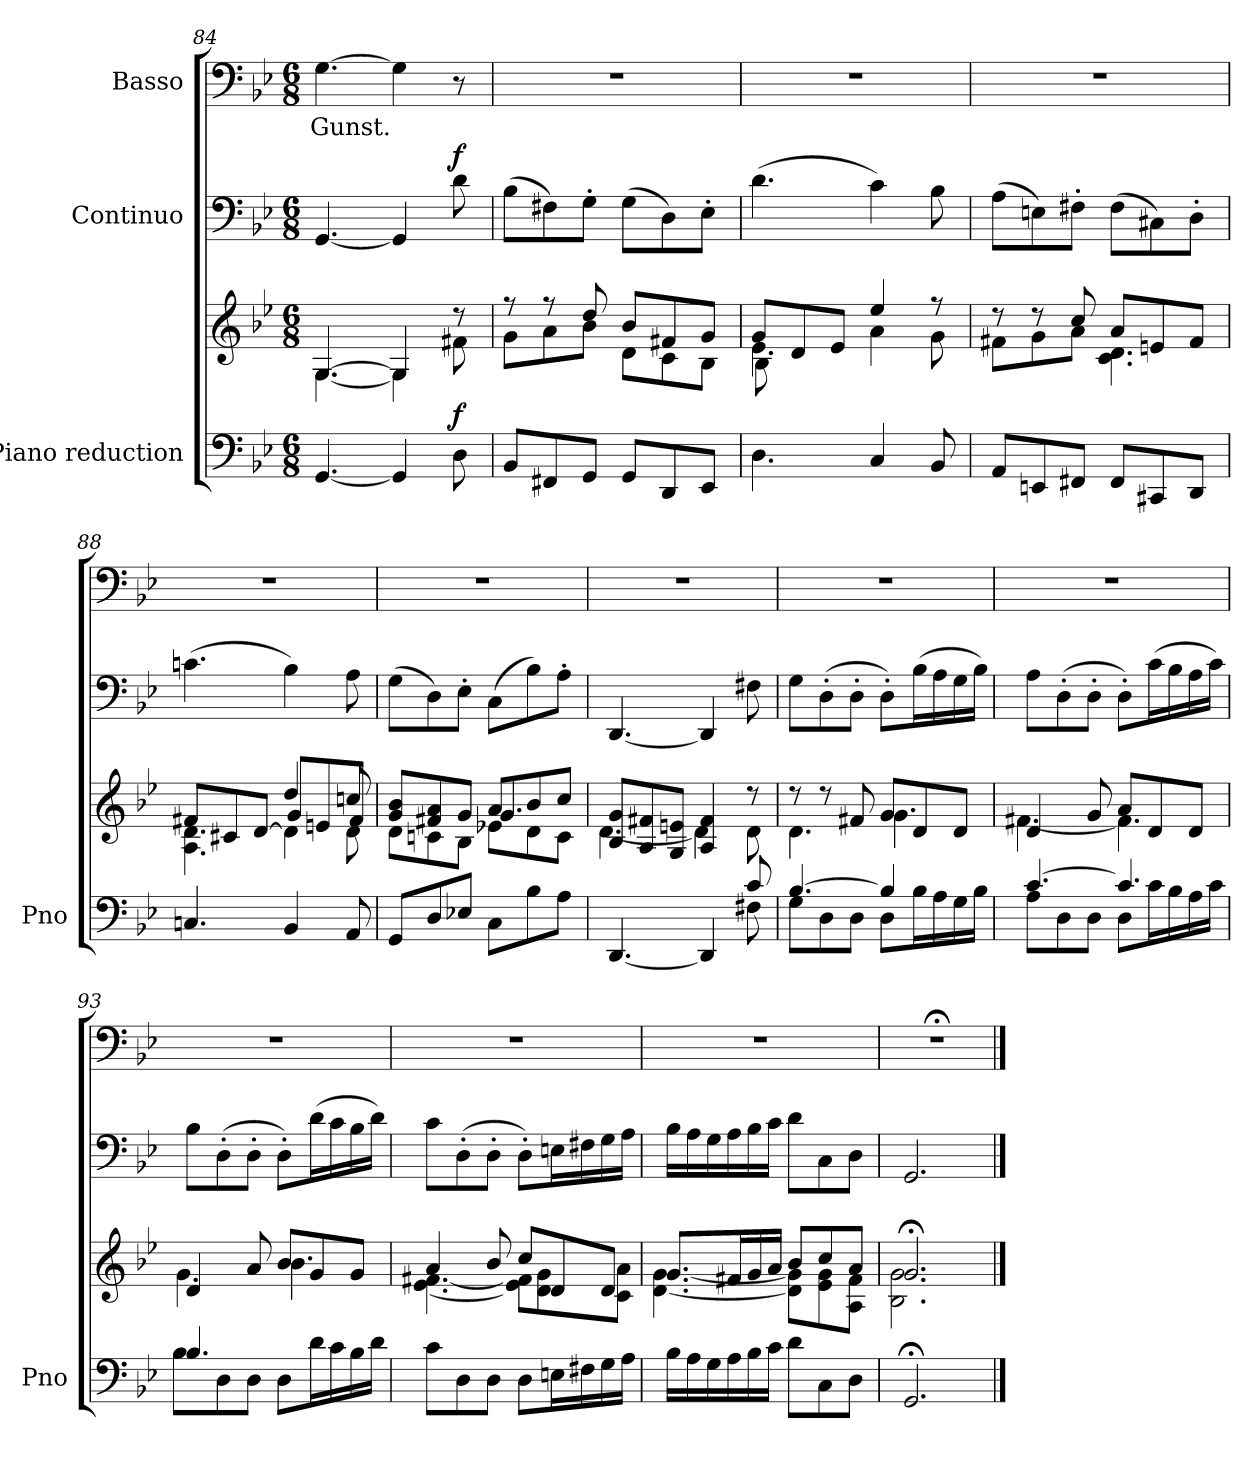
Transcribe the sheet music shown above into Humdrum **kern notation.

**kern	**kern	**dynam	**kern	**dynam	**kern	**text
*part3	*part3	*part3	*part2	*part2	*part1	*part1
*staff4	*staff3	*staff3/4	*staff2	*staff2	*staff1	*staff1
*I"Piano reduction	*	*	*I"Continuo	*	*I"Basso	*
*I'Pno	*	*	*	*	*	*
*clefF4	*clefG2	*	*clefF4	*	*clefF4	*
*k[b-e-]	*k[b-e-]	*	*k[b-e-]	*	*k[b-e-]	*
*M6/8	*M6/8	*	*M6/8	*	*M6/8	*
=84	=84	=84	=84	=84	=84	=84
*	*^	*	*	*	*	*
!	!	!	!	!	!	!	!LO:LY:b
[4.GG/	[4.G/	[4.G\	.	[4.GG/	.	[4.G\	Gunst.
4GG/]	4G/]	4G\]	.	4GG/]	.	4G\]	.
!	!	!	!LO:DY:a=2	!	!LO:DY:a	!	!
8D\	8r	8f#X\	f	8d\	f	8r	.
=85	=85	=85	=85	=85	=85	=85	=85
8BB-/L	8r	8g\L	.	(8B-\L	.	2.r	.
8FF#X/	8r	8a\	.	8F#X\)	.	.	.
8GG/J	8dd/	8b-\J	.	8G'\J	.	.	.
8GG/L	8b-/L	8d\L	.	(8G\L	.	.	.
8DD/	8f#X/	8c\	.	8D\)	.	.	.
8EE-/J	8g/J	8B-\J	.	8E-'\J	.	.	.
!!LO:PB:g=z
=86	=86	=86	=86	=86	=86	=86	=86
*^	*	*^	*	*	*	*	*
8ryy	4.D\	8g/L	4.e-\	8B-\L	.	(4.d\	.	2.r	.
8A/	.	8d/	.	2ryy	.	.	.	.	.
8G/J	.	8e-/J	.	.	.	.	.	.	.
4C/	4.ryy	4ee-/	4a\	.	.	4c\)	.	.	.
8BB-/	.	8r	8g\	8ryy	.	8B-\	.	.	.
*v	*v	*	*	*	*	*	*	*	*
*	*	*v	*v	*	*	*	*	*
=87	=87	=87	=87	=87	=87	=87	=87
8AA/L	8r	8f#X\L	.	(8A\L	.	2.r	.
8EEn/	8r	8g\	.	8En\)	.	.	.
8FF#X/J	8cc/	8a\J	.	8F#X'\J	.	.	.
8FF#/L	8a/L	4.c\ 4.d\	.	(8F#\L	.	.	.
8CC#X/	8en/	.	.	8C#X\)	.	.	.
8DD/J	8f#/J	.	.	8D'\J	.	.	.
=88	=88	=88	=88	=88	=88	=88	=88
*	*	*^	*	*	*	*	*
4.Cn/	8f#X/L	4.A\ 4.d\	4.ryy	.	(4.cn\	.	2.r	.
.	8c#X/	.	.	.	.	.	.	.
.	[<8d/J	.	.	.	.	.	.	.
4BB-/	4dd/	4d\]	8g/L	.	4B-\)	.	.	.
.	.	.	8en/	.	.	.	.	.
8AA/	8ccn/	8d\	8f#/J	.	8A\	.	.	.
=89	=89	=89	=89	=89	=89	=89	=89	=89
8GG/L	8g/ 8b-/L	8d\L	4.ryy	.	(8G\L	.	2.r	.
8D/	8f#X/ 8a/	8cn\	.	.	8D\)	.	.	.
8E-X/J	8g/J	8B-\J	.	.	8E-'\J	.	.	.
8C\L	8a/L	8e-X\L	4.g/	.	(8C\L	.	.	.
8B-\	8b-/	8d\	.	.	8B-\)	.	.	.
8A\J	8cc/J	8c\J	.	.	8A'\J	.	.	.
*	*	*v	*v	*	*	*	*	*
=90	=90	=90	=90	=90	=90	=90	=90
*^	*	*	*	*	*	*	*
[<4.DD/	4.ryy	8B-/ 8g/L	[4.d\	.	[4.DD/	.	2.r	.
.	.	8A/ 8f#X/	.	.	.	.	.	.
.	.	8G/ 8en/J	.	.	.	.	.	.
4DD/]	4ryy	4A/ 4f#/	4d\]	.	4DD/]	.	.	.
8c/	8F#X\	8r	8d\	.	8F#X\	.	.	.
=91	=91	=91	=91	=91	=91	=91	=91	=91
[4.B-/	8G\L	8r	4.d\	.	8G\L	.	2.r	.
.	8D\	8r	.	.	(8D'\	.	.	.
.	8D\J	8f#X/	.	.	8D'\J	.	.	.
4B-/]	8D\L	8g/L	4.g\	.	8D'\L)	.	.	.
.	16B-\L	8d/	.	.	(16B-\L	.	.	.
.	16A\	.	.	.	16A\	.	.	.
8ryy	16G\	8d/J	.	.	16G\	.	.	.
.	16B-\JJ	.	.	.	16B-\JJ)	.	.	.
=92	=92	=92	=92	=92	=92	=92	=92	=92
[4.c/	8A\L	4d/	[4.f#X\	.	8A\L	.	2.r	.
.	8D\	.	.	.	(8D'\	.	.	.
.	8D\J	8g/	.	.	8D'\J	.	.	.
4.c/]	8D\L	8a/L	4.f#\]	.	8D'\L)	.	.	.
.	16c\L	8d/	.	.	(16c\L	.	.	.
.	16B-\	.	.	.	16B-\	.	.	.
.	16A\	8d/J	.	.	16A\	.	.	.
.	16c\JJ	.	.	.	16c\JJ)	.	.	.
!!LO:LB:g=z
=93	=93	=93	=93	=93	=93	=93	=93	=93
4.B-/	8B-\L	4d/	4.g\	.	8B-\L	.	2.r	.
.	8D\	.	.	.	(8D'\	.	.	.
.	8D\J	8a/	.	.	8D'\J	.	.	.
4.ryy	8D\L	8b-/L	4.b-\	.	8D'\L)	.	.	.
.	16d\L	8g/	.	.	(16d\L	.	.	.
.	16c\	.	.	.	16c\	.	.	.
.	16B-\	8g/J	.	.	16B-\	.	.	.
.	16d\JJ	.	.	.	16d\JJ)	.	.	.
*v	*v	*	*	*	*	*	*	*
=94	=94	=94	=94	=94	=94	=94	=94
8c\L	4a/	[4.e-\ [4.f#X\	.	8c\L	.	2.r	.
8D\	.	.	.	(8D'\	.	.	.
8D\J	8b-/	.	.	8D'\J	.	.	.
8D\L	8cc/L	8e-\] 8f#\]L	.	8D'\L)	.	.	.
16En\L	8d/	8d\ 8g\	.	16En\L	.	.	.
16F#X\	.	.	.	16F#X\	.	.	.
16G\	8d/J	8c\ 8a\J	.	16G\	.	.	.
16A\JJ	.	.	.	16A\JJ	.	.	.
=95	=95	=95	=95	=95	=95	=95	=95
16B-\LL	8.g/L	[4.d\ [4.g\	.	16B-\LL	.	2.r	.
16A\	.	.	.	16A\	.	.	.
16G\	.	.	.	16G\	.	.	.
16A\	16f#X/L	.	.	16A\	.	.	.
16B-\	16g/	.	.	16B-\	.	.	.
16c\JJ	16a/JJ	.	.	16c\JJ	.	.	.
8d\L	8b-/L	8d\] 8g\]L	.	8d\L	.	.	.
8C\	8cc/	8e-\ 8g\	.	8C\	.	.	.
8D\J	8a/J	8A\ 8f#\J	.	8D\J	.	.	.
=96	=96	=96	=96	=96	=96	=96	=96
2.GG;/	2.g;</	2.B-\ 2.g\	.	2.GG>/	.	2.r;<	.
*	*v	*v	*	*	*	*	*
==	==	==	==	==	==	==
*-	*-	*-	*-	*-	*-	*-
